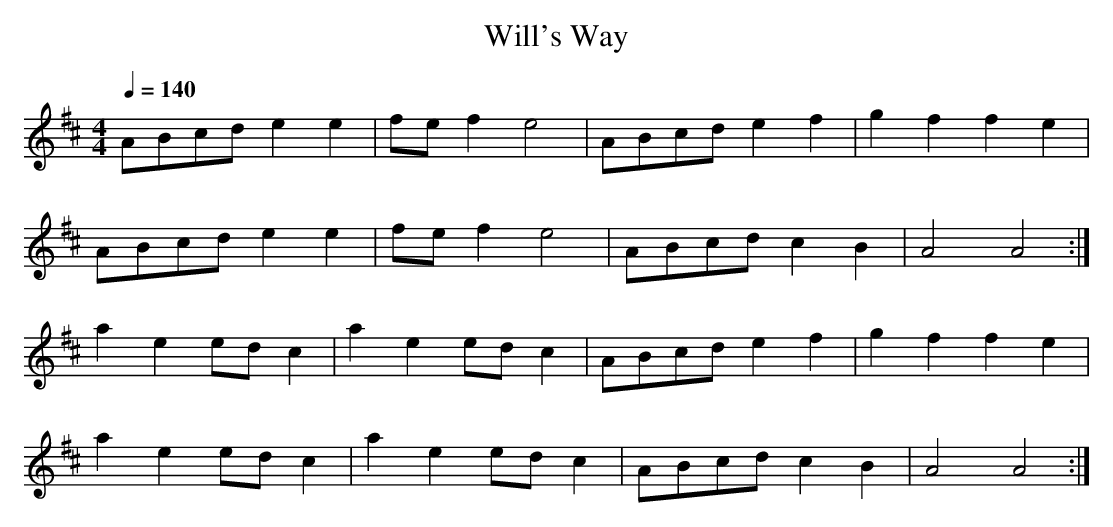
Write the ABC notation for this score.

X:1
T:Will's Way
M:4/4
L:1/8
Q:1/4=140
K:Amix
ABcd e2 e2 | fe f2 e4 | ABcd e2 f2 | g2 f2 f2 e2 |
ABcd e2 e2 | fe f2 e4 | ABcd c2 B2 | A4 A4 :|
a2 e2 ed c2 | a2 e2 ed c2 | ABcd e2 f2 | g2 f2 f2 e2 |
a2 e2 ed c2 | a2 e2 ed c2 | ABcd c2 B2 | A4 A4 :|
